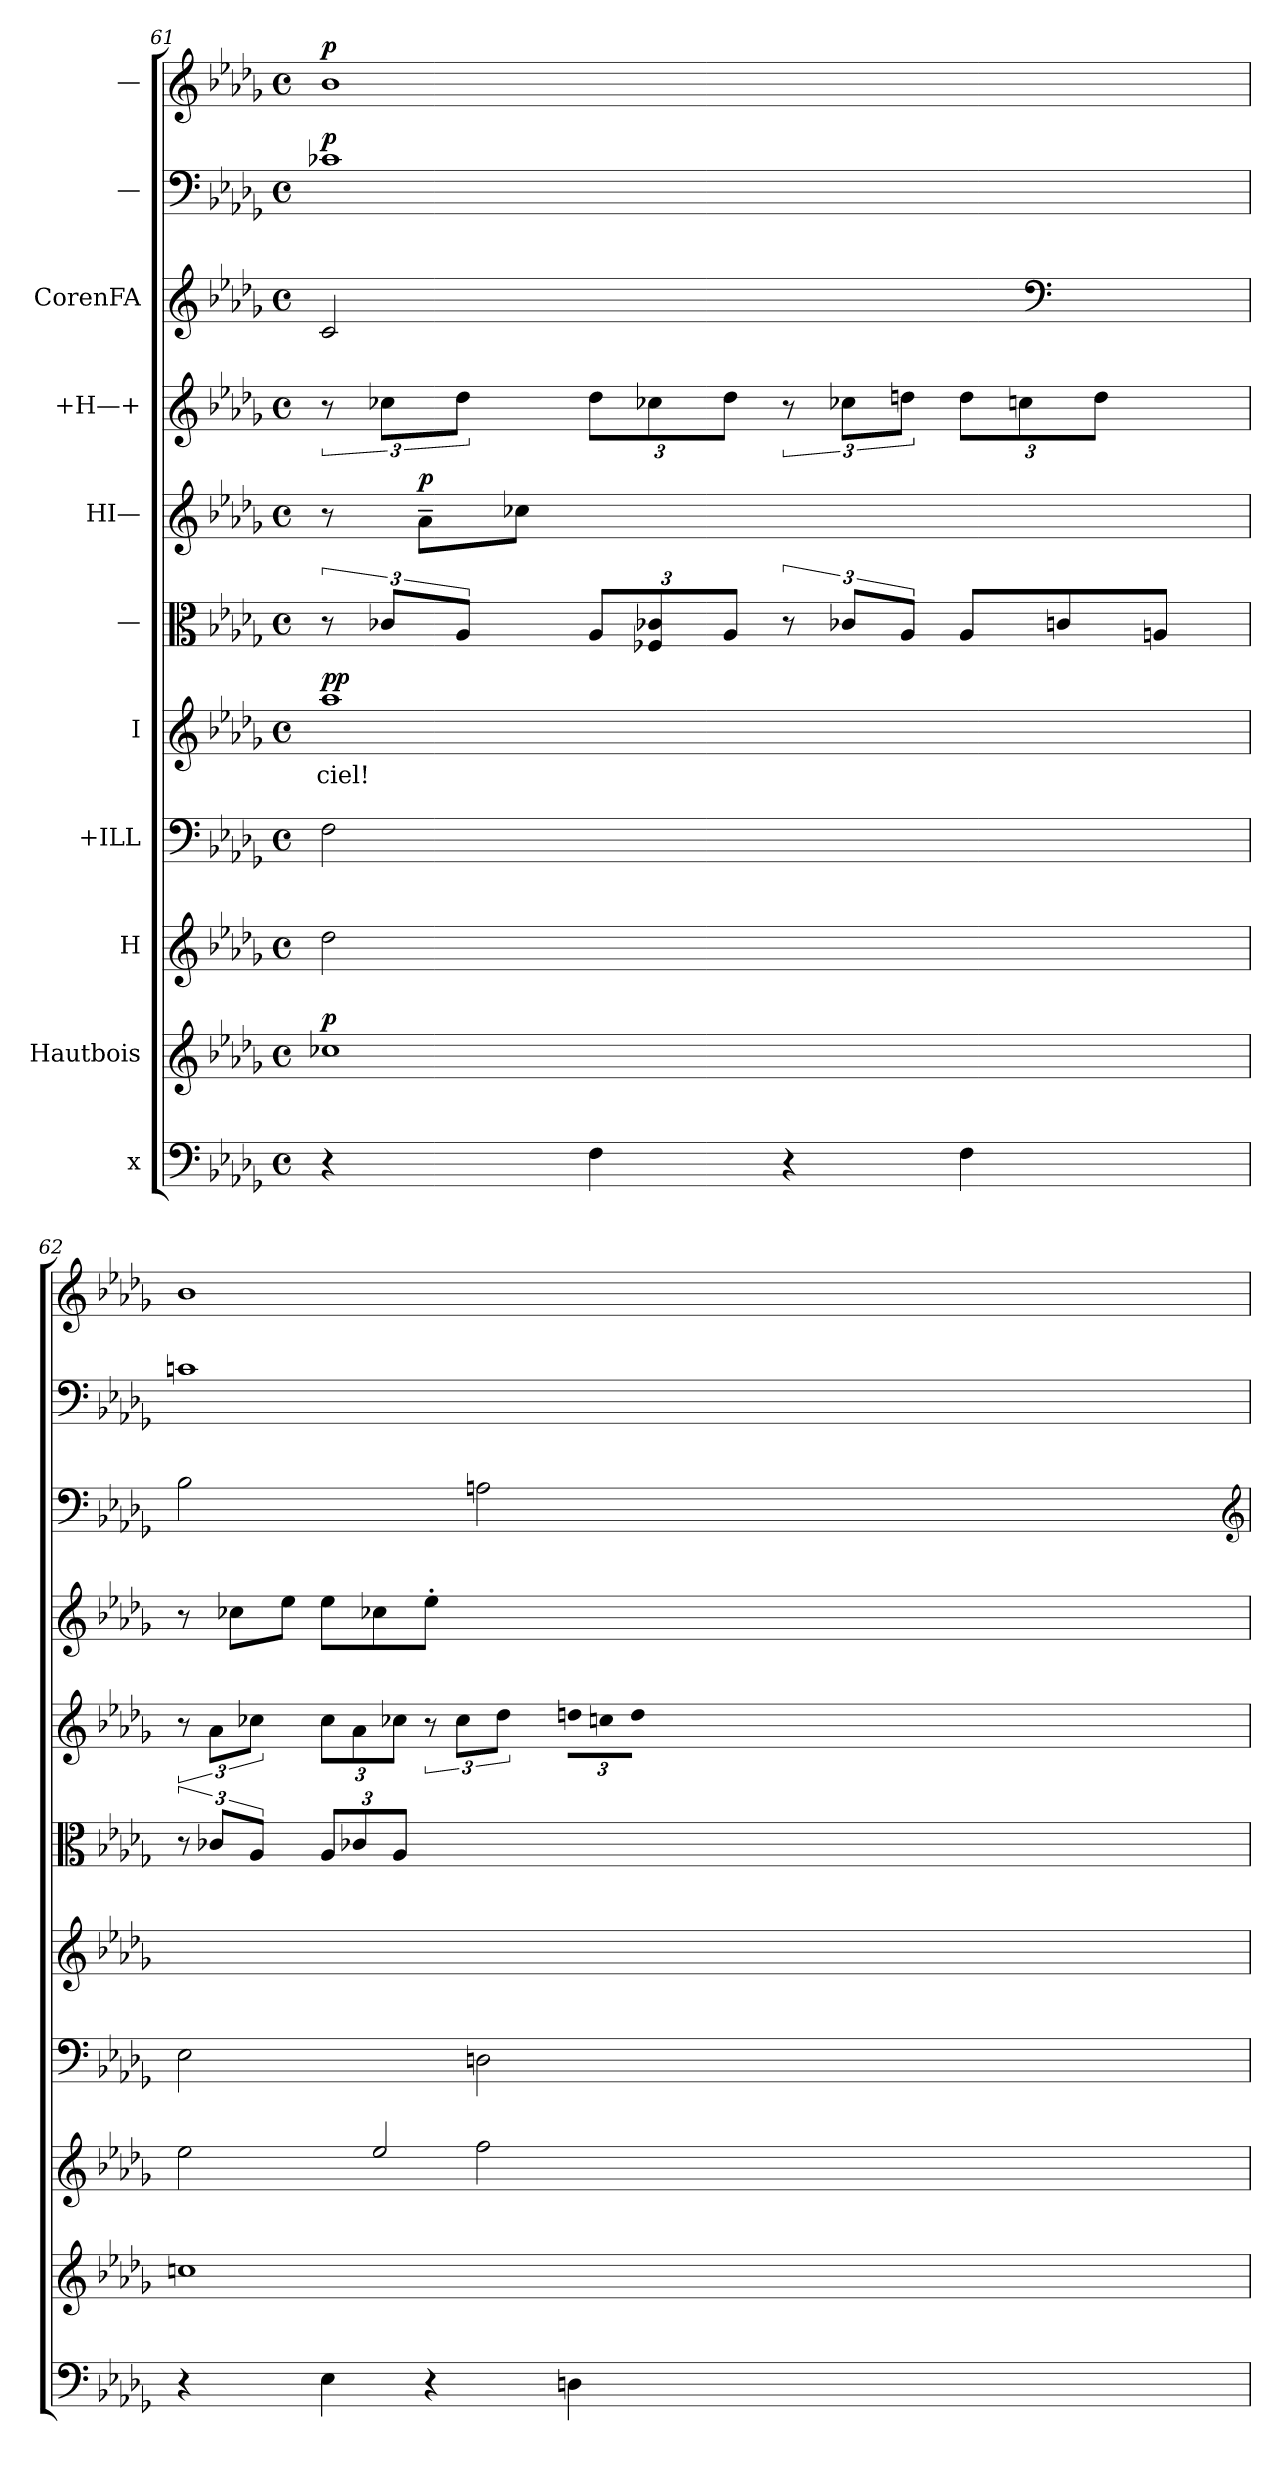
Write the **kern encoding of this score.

**kern	**kern	**dynam	**kern	**kern	**kern	**text	**dynam	**kern	**kern	**dynam	**kern	**kern	**kern	**dynam	**kern	**dynam
*part11	*part10	*part10	*part9	*part8	*part7	*part7	*part7	*part6	*part5	*part5	*part4	*part3	*part2	*part2	*part1	*part1
*staff11	*staff10	*staff10	*staff9	*staff8	*staff7	*staff7	*staff7	*staff6	*staff5	*staff5	*staff4	*staff3	*staff2	*staff2	*staff1	*staff1
*I"x	*I"Hautbois	*	*I"H	*I"+ILL	*I"I	*	*	*I"—	*I"HI—	*	*I"+H—+	*I"CorenFA	*I"—	*	*I"—	*
*clefF4	*clefG2	*	*clefG2	*clefF4	*clefG2	*	*	*clefC3	*clefG2	*	*clefG2	*clefG2	*clefF4	*	*clefG2	*
*k[b-e-a-d-g-]	*k[b-e-a-d-g-]	*	*k[b-e-a-d-g-]	*k[b-e-a-d-g-]	*k[b-e-a-d-g-]	*	*	*k[b-e-a-d-g-]	*k[b-e-a-d-g-]	*	*k[b-e-a-d-g-]	*k[b-e-a-d-g-]	*k[b-e-a-d-g-]	*	*k[b-e-a-d-g-]	*
*M4/4	*M4/4	*	*M4/4	*M4/4	*M4/4	*	*	*M4/4	*M4/4	*	*M4/4	*M4/4	*M4/4	*	*M4/4	*
*met(c)	*met(c)	*	*met(c)	*met(c)	*met(c)	*	*	*met(c)	*met(c)	*	*met(c)	*met(c)	*met(c)	*	*met(c)	*
=61	=61	=61	=61	=61	=61	=61	=61	=61	=61	=61	=61	=61	=61	=61	=61	=61
!	!	!LO:DY:a	!	!	!	!	!LO:DY:a	!	!	!	!	!	!	!LO:DY:a	!	!LO:DY:a
4r	1cc-Xi/	p	2dd-i\	2Fi\	1aa-i/	ciel!	pp	12r	8r	.	12r	2ci/	1c-Xi/	p	1b-i/	p
.	.	.	.	.	.	.	.	12c-Xi/L	.	.	12cc-Xi\L	.	.	.	.	.
!	!	!	!	!	!	!	!	!	!	!LO:DY:a	!	!	!	!	!	!
.	.	.	.	.	.	.	.	.	8a-~>i\L	p	.	.	.	.	.	.
.	.	.	.	.	.	.	.	12A-i/J	.	.	12dd-i\J	.	.	.	.	.
8ryy	.	.	.	.	.	.	.	8ryy	8cc-Xi\J	.	8ryy	.	.	.	.	.
4Fi\	.	.	.	.	.	.	.	12A-i/L	2ryy	.	12dd-i\L	.	.	.	.	.
.	.	.	.	.	.	.	.	12F-Xi/ 12c-Xi/	.	.	12cc-Xi\	.	.	.	.	.
.	.	.	2ryy	2ryy	.	.	.	.	.	.	.	2ryy	.	.	.	.
.	.	.	.	.	.	.	.	12A-i/J	.	.	12dd-i\J	.	.	.	.	.
4r	.	.	.	.	.	.	.	12r	.	.	12r	.	.	.	.	.
.	.	.	.	.	.	.	.	12c-Xi/L	.	.	12cc-Xi\L	.	.	.	.	.
.	.	.	.	.	.	.	.	12A-i/J	.	.	12ddni\J	.	.	.	.	.
4Fj\	.	.	.	.	.	.	.	8A-i/L	8ryy	.	12ddi\L	.	.	.	.	.
.	.	.	.	.	.	.	.	.	.	.	12ccj\	.	.	.	.	.
*	*	*	*	*	*	*	*	*	*	*	*	*clefF4	*	*	*	*
.	4ryy	.	4ryy	4ryy	4ryy	.	.	8cj/	4ryy	.	.	4ryy	4ryy	.	4ryy	.
.	.	.	.	.	.	.	.	.	.	.	12ddj\J	.	.	.	.	.
8ryy	.	.	.	.	.	.	.	8Aj/J	.	.	24ryy	.	.	.	.	.
.	.	.	.	.	.	.	.	.	.	.	12ryy	.	.	.	.	.
!!LO:LB:g=z
=62	=62	=62	=62	=62	=62	=62	=62	=62	=62	=62	=62	=62	=62	=62	=62	=62
*	*	*	*^	*	*	*	*	*	*	*	*	*	*	*	*	*
4r	1ccni/	.	2ee-i\	2ryy	2E-i\	1ryy	.	.	12r	12r	.	8r	2B-i\	1cni/	.	1b-i/	.
.	.	.	.	.	.	.	.	.	12c-Xi/L	12a-i\L	.	.	.	.	.	.	.
.	.	.	.	.	.	.	.	.	.	.	.	8cc-Xi\L	.	.	.	.	.
.	.	.	.	.	.	.	.	.	12A-i/J	12cc-Xi\J	.	.	.	.	.	.	.
8ryy	.	.	.	.	.	.	.	.	8ryy	8ryy	.	8ee-i\J	.	.	.	.	.
4E-i\	.	.	.	.	.	.	.	.	12A-i/L	12cc-i\L	.	8ee-i\L	.	.	.	.	.
.	.	.	.	.	.	.	.	.	12c-Xi/	12a-i\	.	.	.	.	.	.	.
.	.	.	8ryy	2ee-Z/	8ryy	.	.	.	.	.	.	8cc-Xi\	8ryy	.	.	.	.
.	.	.	.	.	.	.	.	.	12A-i/J	12cc-Xi\J	.	.	.	.	.	.	.
4r	.	.	8ryy	.	8ryy	.	.	.	4.ryy	12r	.	8ee-'>i\J	8ryy	.	.	.	.
.	.	.	.	.	.	.	.	.	.	12cc-i\L	.	.	.	.	.	.	.
.	.	.	2ffj\	.	2Dj\	.	.	.	.	.	.	4ryy	2Aj\	.	.	.	.
.	.	.	.	.	.	.	.	.	.	12dd-i\J	.	.	.	.	.	.	.
8ryy	.	.	.	.	.	.	.	.	.	8ryy	.	.	.	.	.	.	.
!	!	!	!	!	!	!	!	!	!	!LO:N:vis=8	!	!	!	!	!	!	!
4Dj\	1ryy	.	.	2ryy	.	1ryy	.	.	1ryy	12ddj\L	.	1ryy	.	1ryy	.	1ryy	.
!	!	!	!	!	!	!	!	!	!	!LO:N:vis=8	!	!	!	!	!	!	!
.	.	.	.	.	.	.	.	.	.	12ccj\	.	.	.	.	.	.	.
!	!	!	!	!	!	!	!	!	!	!LO:N:vis=8	!	!	!	!	!	!	!
.	.	.	.	.	.	.	.	.	.	12ddj\J	.	.	.	.	.	.	.
1ryy	.	.	4ryy	.	4ryy	.	.	.	.	1ryy	.	.	4ryy	.	.	.	.
.	.	.	1ryy	1ryy	1ryy	.	.	.	.	.	.	.	1ryy	.	.	.	.
.	1...ryy	.	.	.	.	1...ryy	.	.	1...ryy	.	.	1...ryy	.	1...ryy	.	1...ryy	.
1ryy	.	.	.	.	.	.	.	.	.	1ryy	.	.	.	.	.	.	.
.	.	.	1ryy	1ryy	1ryy	.	.	.	.	.	.	.	2ryy	.	.	.	.
.	.	.	.	.	.	.	.	.	.	.	.	.	2ryy	.	.	.	.
2ryy	.	.	.	.	.	.	.	.	.	2ryy	.	.	.	.	.	.	.
.	.	.	4.ryy	4.ryy	4.ryy	.	.	.	.	.	.	.	4.ryy	.	.	.	.
8ryy	.	.	.	.	.	.	.	.	.	8ryy	.	.	.	.	.	.	.
*	*	*	*v	*v	*	*	*	*	*	*	*	*	*	*	*	*	*
*	*	*	*	*	*	*	*	*	*	*	*	*clefG2	*	*	*	*
=	=	=	=	=	=	=	=	=	=	=	=	=	=	=	=	=
*-	*-	*-	*-	*-	*-	*-	*-	*-	*-	*-	*-	*-	*-	*-	*-	*-
